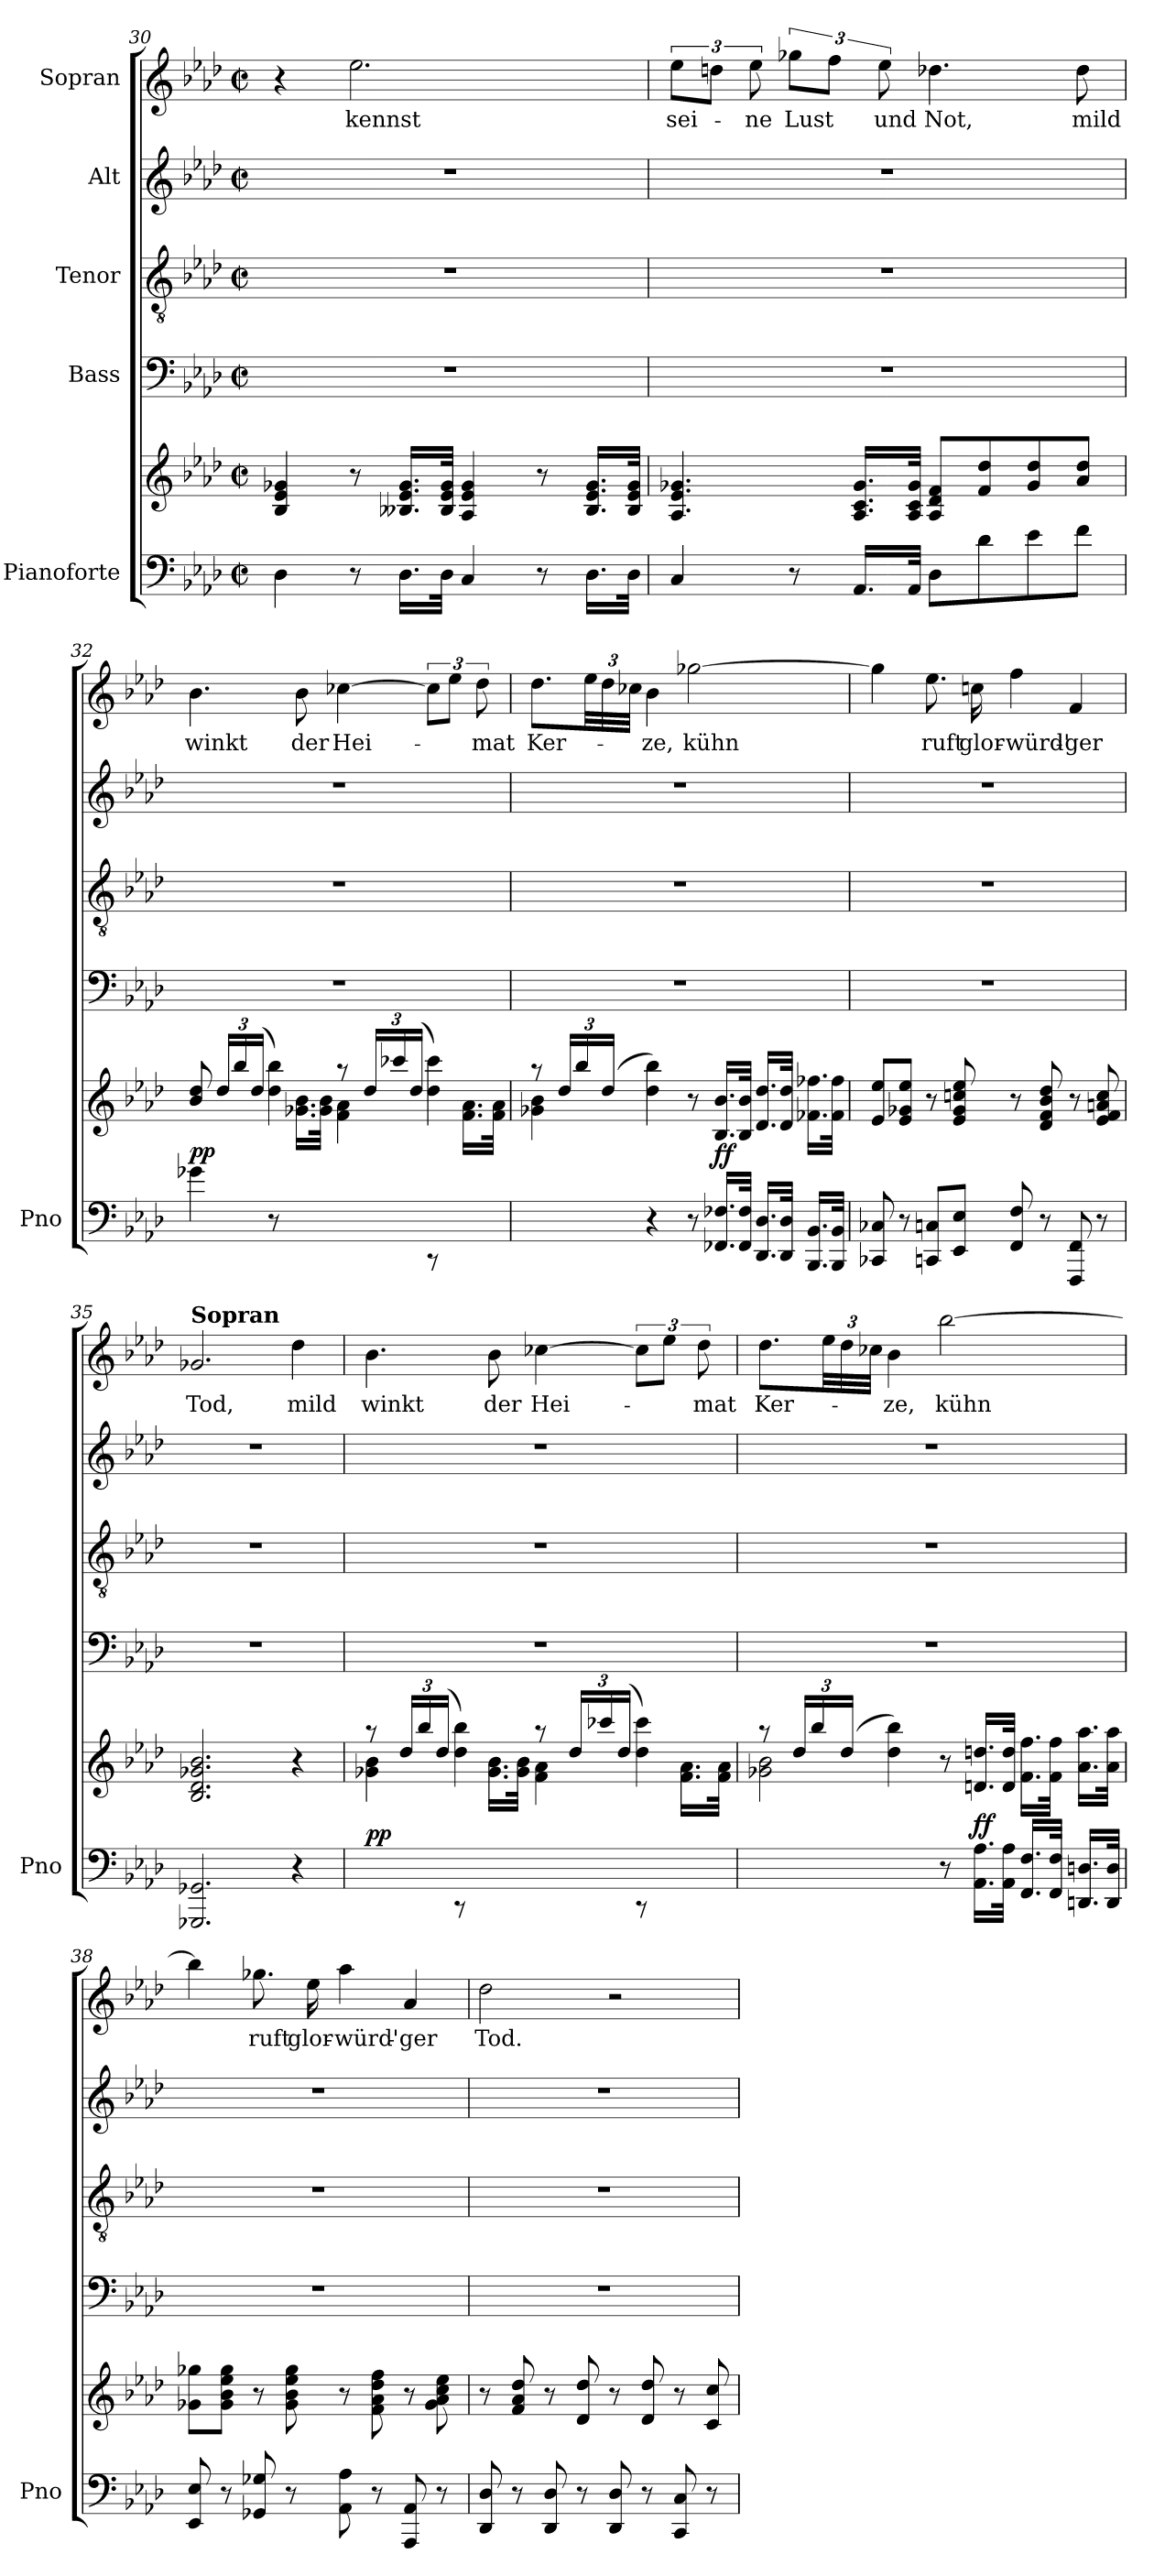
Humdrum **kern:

**kern	**kern	**dynam	**kern	**kern	**kern	**kern	**text
*part5	*part5	*part5	*part4	*part3	*part2	*part1	*part1
*staff6	*staff5	*staff5/6	*staff4	*staff3	*staff2	*staff1	*staff1
*I"Pianoforte	*	*	*I"Bass	*I"Tenor	*I"Alt	*I"Sopran	*
*I'Pno	*	*	*	*	*	*	*
*clefF4	*clefG2	*	*clefF4	*clefGv2	*clefG2	*clefG2	*
*k[b-e-a-d-]	*k[b-e-a-d-]	*	*k[b-e-a-d-]	*k[b-e-a-d-]	*k[b-e-a-d-]	*k[b-e-a-d-]	*
*M2/2	*M2/2	*	*M2/2	*M2/2	*M2/2	*M2/2	*
*met(c|)	*met(c|)	*	*met(c|)	*met(c|)	*met(c|)	*met(c|)	*
=30	=30	=30	=30	=30	=30	=30	=30
4D-\	4B-/ 4e-/ 4g-X/	.	1r	1r	1r	4r	.
!	!	!	!	!	!	!	!LO:LY:b
8r	8r	.	.	.	.	2.ee-\	kennst
16.D-\LL	16.B--X/ 16.e-/ 16.g-/LL	.	.	.	.	.	.
32D-\JJk	32B--/ 32e-/ 32g-/JJk	.	.	.	.	.	.
4C/	4A-/ 4e-/ 4g-/	.	.	.	.	.	.
8r	8r	.	.	.	.	.	.
16.D-\LL	16.B--/ 16.e-/ 16.g-/LL	.	.	.	.	.	.
32D-\JJk	32B--/ 32e-/ 32g-/JJk	.	.	.	.	.	.
=31	=31	=31	=31	=31	=31	=31	=31
!	!	!	!	!	!	!	!LO:LY:b
4C/	4.A-/ 4.e-/ 4.g-X/	.	1r	1r	1r	12ee-\L	sei-
.	.	.	.	.	.	12ddn\J	.
!	!	!	!	!	!	!	!LO:LY:b
.	.	.	.	.	.	12ee-\	-ne
!	!	!	!	!	!	!	!LO:LY:b
8r	.	.	.	.	.	12gg-X\L	Lust
.	.	.	.	.	.	12ff\J	.
16.AA-/LL	16.A-/ 16.c/ 16.g-/LL	.	.	.	.	.	.
!	!	!	!	!	!	!	!LO:LY:b
.	.	.	.	.	.	12ee-\	und
32AA-/JJk	32A-/ 32c/ 32g-/JJk	.	.	.	.	.	.
!	!	!	!	!	!	!	!LO:LY:b
8D-\L	8A-/ 8d-/ 8f/L	.	.	.	.	4.dd-X\	Not,
8d-\	8f/ 8dd-/	.	.	.	.	.	.
8e-\	8g-/ 8dd-/	.	.	.	.	.	.
!	!	!	!	!	!	!	!LO:LY:b
8f\J	8a-/ 8dd-/J	.	.	.	.	8dd-\	mild
!!LO:LB:g=z
=32	=32	=32	=32	=32	=32	=32	=32
*	*^	*	*	*	*	*	*
!	!	!	!LO:DY:a=2	!	!	!	!	!LO:LY:b
4g-X\	8b-/ 8dd-/	4.ryy	pp	1r	1r	1r	4.b-\	winkt
*	*Xbrackettup	*	*	*	*	*	*	*
.	24dd-/LL	.	.	.	.	.	.	.
.	24bb-/	.	.	.	.	.	.	.
.	(24dd-/JJ	.	.	.	.	.	.	.
8r	4dd-\ 4bb-\)	.	.	.	.	.	.	.
!	!	!	!	!	!	!	!	!LO:LY:b
4.ryy	.	16.g-X\ 16.b-\LL	.	.	.	.	8b-\	der
.	.	32g-\ 32b-\JJk	.	.	.	.	.	.
!	!	!	!	!	!	!	!	!LO:LY:b
.	8raa	4f\ 4a-\	.	.	.	.	[4cc-X\	Hei-
.	24dd-/LL	.	.	.	.	.	.	.
.	24ccc-X/	.	.	.	.	.	.	.
.	(24dd-/JJ	.	.	.	.	.	.	.
8rCC	4dd-\ 4ccc-\)	8ryy	.	.	.	.	12cc-\L]	.
.	.	.	.	.	.	.	12ee-\J	.
8ryy	.	16.f\ 16.a-\LL	.	.	.	.	.	.
!	!	!	!	!	!	!	!	!LO:LY:b
.	.	.	.	.	.	.	12dd-\	-mat
.	.	32f\ 32a-\JJk	.	.	.	.	.	.
=33	=33	=33	=33	=33	=33	=33	=33	=33
!	!	!	!	!	!	!	!	!LO:LY:b
4ryy	8raa	4g-X\ 4b-\	.	1r	1r	1r	8.dd-\L	Ker-
.	24dd-/LL	.	.	.	.	.	.	.
.	24bb-/	.	.	.	.	.	.	.
*	*	*	*	*	*	*	*Xbrackettup	*
.	.	.	.	.	.	.	48ee-\LL	.
.	(24dd-/JJ	.	.	.	.	.	48dd-\	.
.	.	.	.	.	.	.	48cc-X\JJJ	.
!	!	!	!	!	!	!	!	!LO:LY:b
4r	4dd-\ 4bb-\)	2.ryy	.	.	.	.	4b-\	-ze,
!	!	!	!	!	!	!	!	!LO:LY:b
8r	8r	.	.	.	.	.	[2gg-X\	kühn
!	!	!	!LO:DY:a=2	!	!	!	!	!
16.FF-X/ 16.F-X/LL	16.B-/ 16.b-/LL	.	ff	.	.	.	.	.
32FF-/ 32F-/JJk	32B-/ 32b-/JJk	.	.	.	.	.	.	.
16.DD-/ 16.D-/LL	16.d-/ 16.dd-/LL	.	.	.	.	.	.	.
32DD-/ 32D-/JJk	32d-/ 32dd-/JJk	.	.	.	.	.	.	.
16.BBB-/ 16.BB-/LL	16.f-X\ 16.ff-X\LL	.	.	.	.	.	.	.
32BBB-/ 32BB-/JJk	32f-\ 32ff-\JJk	.	.	.	.	.	.	.
*	*v	*v	*	*	*	*	*	*
=34	=34	=34	=34	=34	=34	=34	=34
8CC-X/ 8C-X/	8e-/ 8ee-/L	.	1r	1r	1r	4gg-\]	.
8r	8e-/ 8g-X/ 8ee-/J	.	.	.	.	.	.
!	!	!	!	!	!	!	!LO:LY:b
8CCn/ 8Cn/L	8r	.	.	.	.	8.ee-\	ruft
8EE-/ 8E-/J	8e-/ 8g-/ 8ccn/ 8ee-/	.	.	.	.	.	.
!	!	!	!	!	!	!	!LO:LY:b
.	.	.	.	.	.	16ccn\	glor-
!	!	!	!	!	!	!	!LO:LY:b
8FF/ 8F/	8r	.	.	.	.	4ff\	-würd'-
8r	8d-/ 8f/ 8b-/ 8dd-/	.	.	.	.	.	.
!	!	!	!	!	!	!	!LO:LY:b
8FFF/ 8FF/	8r	.	.	.	.	4f/	-ger
8r	8e-/ 8f/ 8an/ 8cc/	.	.	.	.	.	.
!!LO:PB:g=z
=35	=35	=35	=35	=35	=35	=35	=35
!	!	!	!	!	!	!LO:TX:a:B:t=Sopran	!
!	!	!LO:DY:a=2	!	!	!	!	!LO:LY:b
2.GGG-X/ 2.GG-X/	2.B-/ 2.d-/ 2.g-X/ 2.b-/	other-dynamics	1r	1r	1r	2.g-X/	Tod,
!	!	!	!	!	!	!	!LO:LY:b
4r	4r	.	.	.	.	4dd-\	mild
=36	=36	=36	=36	=36	=36	=36	=36
*	*^	*	*	*	*	*	*
!	!	!	!LO:DY:a=2	!	!	!	!	!LO:LY:b
4ryy	8raa	4g-X\ 4b-\	pp	1r	1r	1r	4.b-\	winkt
.	24dd-/LL	.	.	.	.	.	.	.
.	24bb-/	.	.	.	.	.	.	.
.	(24dd-/JJ	.	.	.	.	.	.	.
8rCC	4dd-\ 4bb-\)	8ryy	.	.	.	.	.	.
!	!	!	!	!	!	!	!	!LO:LY:b
4.ryy	.	16.g-\ 16.b-\LL	.	.	.	.	8b-\	der
.	.	32g-\ 32b-\JJk	.	.	.	.	.	.
!	!	!	!	!	!	!	!	!LO:LY:b
.	8raa	4f\ 4a-\	.	.	.	.	[4cc-X\	Hei-
.	24dd-/LL	.	.	.	.	.	.	.
.	24ccc-X/	.	.	.	.	.	.	.
.	(24dd-/JJ	.	.	.	.	.	.	.
*	*	*	*	*	*	*	*brackettup	*
8rCC	4dd-\ 4ccc-\)	8ryy	.	.	.	.	12cc-\L]	.
.	.	.	.	.	.	.	12ee-\J	.
8ryy	.	16.f\ 16.a-\LL	.	.	.	.	.	.
!	!	!	!	!	!	!	!	!LO:LY:b
.	.	.	.	.	.	.	12dd-\	-mat
.	.	32f\ 32a-\JJk	.	.	.	.	.	.
=37	=37	=37	=37	=37	=37	=37	=37	=37
!	!	!	!	!	!	!	!	!LO:LY:b
2ryy	8raa	2g-X\ 2b-\	.	1r	1r	1r	8.dd-\L	Ker-
.	24dd-/LL	.	.	.	.	.	.	.
.	24bb-/	.	.	.	.	.	.	.
*	*	*	*	*	*	*	*Xbrackettup	*
.	.	.	.	.	.	.	48ee-\LL	.
.	(24dd-/JJ	.	.	.	.	.	48dd-\	.
.	.	.	.	.	.	.	48cc-X\JJJ	.
!	!	!	!	!	!	!	!	!LO:LY:b
.	4dd-\ 4bb-\)	.	.	.	.	.	4b-\	-ze,
!	!	!	!	!	!	!	!	!LO:LY:b
8r	8r	2ryy	.	.	.	.	[2bb-\	kühn
!	!	!	!LO:DY:a=2	!	!	!	!	!
16.AA-\ 16.A-\LL	16.dn/ 16.ddn/LL	.	ff	.	.	.	.	.
32AA-\ 32A-\JJk	32d/ 32dd/JJk	.	.	.	.	.	.	.
16.FF/ 16.F/LL	16.f\ 16.ff\LL	.	.	.	.	.	.	.
32FF/ 32F/JJk	32f\ 32ff\JJk	.	.	.	.	.	.	.
16.DDn/ 16.Dn/LL	16.a-\ 16.aa-\LL	.	.	.	.	.	.	.
32DD/ 32D/JJk	32a-\ 32aa-\JJk	.	.	.	.	.	.	.
*	*v	*v	*	*	*	*	*	*
!!LO:LB:g=z
=38	=38	=38	=38	=38	=38	=38	=38
8EE-/ 8E-/	8g-X\ 8gg-X\L	.	1r	1r	1r	4bb-\]	.
8r	8g-\ 8b-\ 8ee-\ 8gg-\J	.	.	.	.	.	.
!	!	!	!	!	!	!	!LO:LY:b
8GG-X/ 8G-X/	8r	.	.	.	.	8.gg-X\	ruft
8r	8g-\ 8b-\ 8ee-\ 8gg-\	.	.	.	.	.	.
!	!	!	!	!	!	!	!LO:LY:b
.	.	.	.	.	.	16ee-\	glor-
!	!	!	!	!	!	!	!LO:LY:b
8AA-\ 8A-\	8r	.	.	.	.	4aa-\	-würd'-
8r	8f\ 8a-\ 8dd-\ 8ff\	.	.	.	.	.	.
!	!	!	!	!	!	!	!LO:LY:b
8AAA-/ 8AA-/	8r	.	.	.	.	4a-/	-ger
8r	8g-\ 8a-\ 8cc\ 8ee-\	.	.	.	.	.	.
=39	=39	=39	=39	=39	=39	=39	=39
!	!	!	!	!	!	!	!LO:LY:b
8DD-/ 8D-/	8r	.	1r	1r	1r	2dd-\	Tod.
8r	8f/ 8a-/ 8dd-/	.	.	.	.	.	.
8DD-/ 8D-/	8r	.	.	.	.	.	.
8r	8d-/ 8dd-/	.	.	.	.	.	.
8DD-/ 8D-/	8r	.	.	.	.	2r	.
8r	8d-/ 8dd-/	.	.	.	.	.	.
8CC/ 8C/	8r	.	.	.	.	.	.
8r	8c/ 8cc/	.	.	.	.	.	.
=	=	=	=	=	=	=	=
*-	*-	*-	*-	*-	*-	*-	*-
